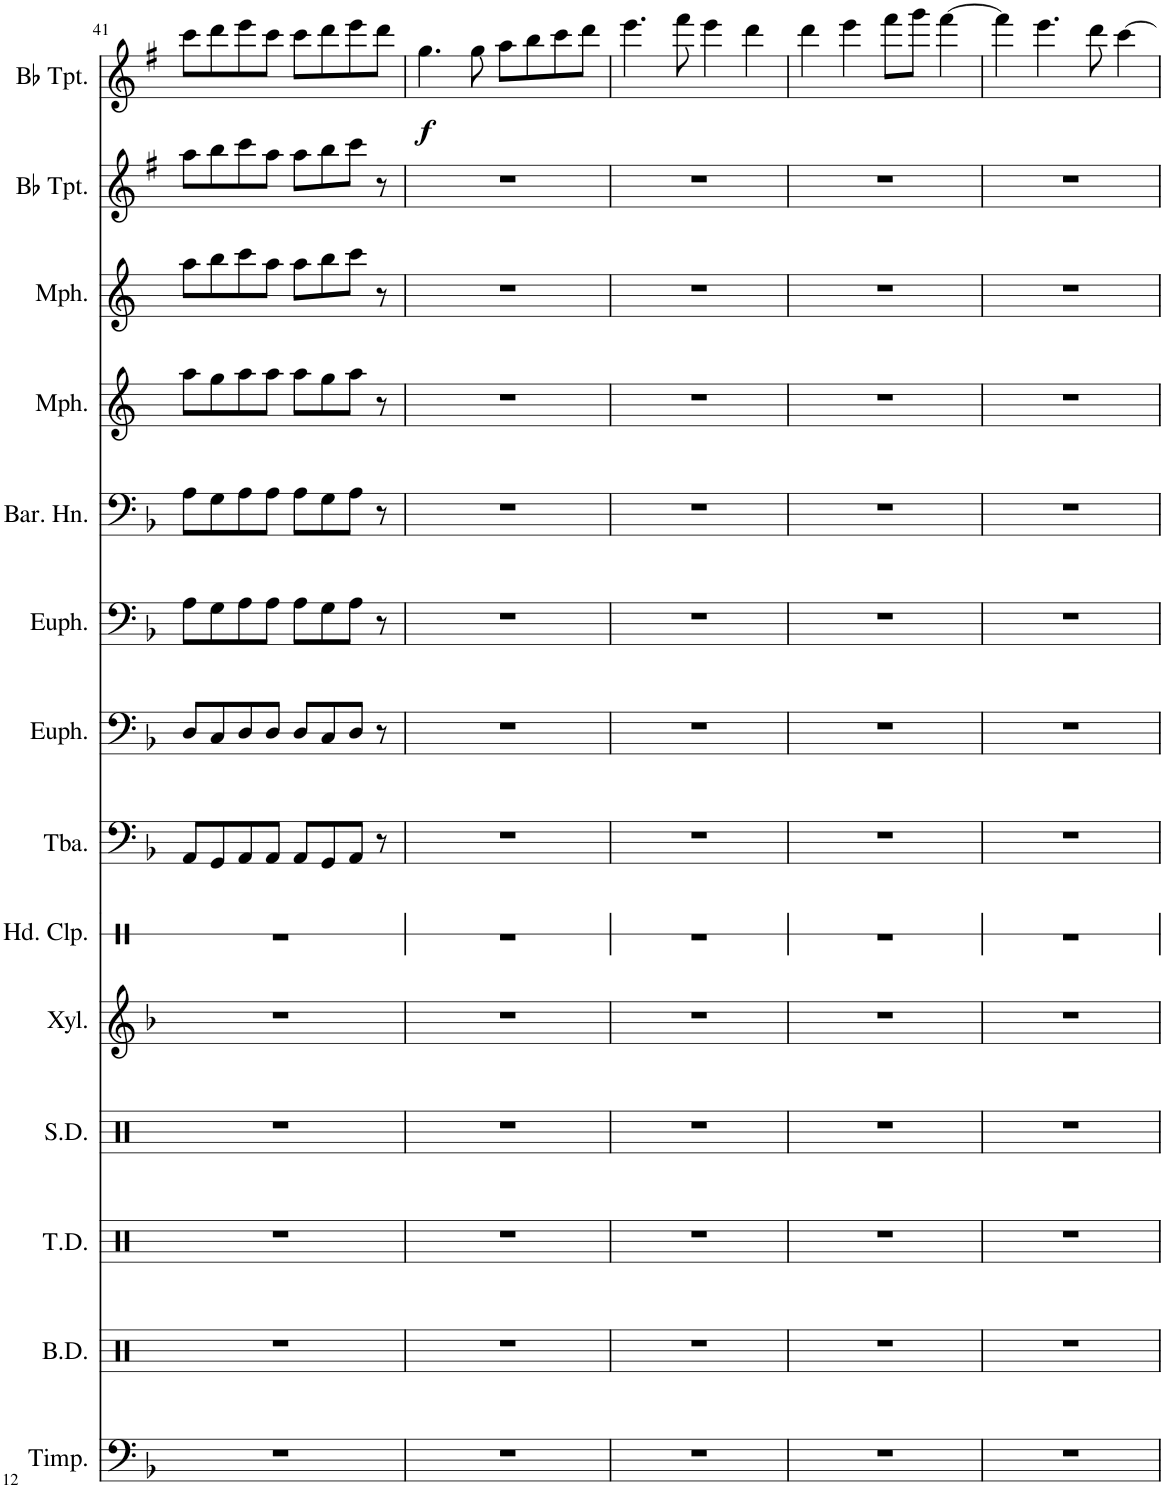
**kern	**kern	**kern	**kern	**kern	**kern	**kern	**kern	**kern	**kern	**kern	**kern	**kern	**kern	**dynam
*part14	*part13	*part12	*part11	*part10	*part9	*part8	*part7	*part6	*part5	*part4	*part3	*part2	*part1	*part1
*staff14	*staff13	*staff12	*staff11	*staff10	*staff9	*staff8	*staff7	*staff6	*staff5	*staff4	*staff3	*staff2	*staff1	*staff1
*I"Timpani	*I"Bass Drums	*I"Tenor Drums	*I"Snare Drum	*I"Xylophone	*I"Hand Clap	*I"Tuba	*I"Euphonium	*I"Euphonium	*I"Baritone Horn	*I"Mellophone	*I"Mellophone	*I"Bb Trumpet	*I"Bb Trumpet	*
*I'Timp.	*I'B.D.	*I'T.D.	*I'S.D.	*I'Xyl.	*I'Hd. Clp.	*I'Tba.	*I'Euph.	*I'Euph.	*I'Bar. Hn.	*I'Mph.	*I'Mph.	*I'Bb Tpt.	*I'Bb Tpt.	*
!!LO:PB:g=z
*clefF4	*clefX	*clefX	*clefX	*clefG2	*clefX	*clefF4	*clefF4	*clefF4	*clefF4	*clefG2	*clefG2	*clefG2	*clefG2	*
*	*	*	*	*Trd-7c-12	*	*	*	*	*Trd4c7	*Trd4c7	*Trd4c7	*Trd1c2	*Trd1c2	*
*k[b-]	*k[]	*k[]	*k[]	*k[b-]	*k[]	*k[b-]	*k[b-]	*k[b-]	*k[b-]	*k[]	*k[]	*k[f#]	*k[f#]	*
*M4/4	*M4/4	*M4/4	*M4/4	*M4/4	*M4/4	*M4/4	*M4/4	*M4/4	*M4/4	*M4/4	*M4/4	*M4/4	*M4/4	*
=41	=41	=41	=41	=41	=41	=41	=41	=41	=41	=41	=41	=41	=41	=41
1r	1r	1r	1r	1r	1r	8AA/L	8D/L	8A\L	8A\L	8aa\L	8aa\L	8aa\L	8ccc\L	.
.	.	.	.	.	.	8GG/	8C/	8G\	8G\	8gg\	8bb\	8bb\	8ddd\	.
.	.	.	.	.	.	8AA/	8D/	8A\	8A\	8aa\	8ccc\	8ccc\	8eee\	.
.	.	.	.	.	.	8AA/J	8D/J	8A\J	8A\J	8aa\J	8aa\J	8aa\J	8ccc\J	.
.	.	.	.	.	.	8AA/L	8D/L	8A\L	8A\L	8aa\L	8aa\L	8aa\L	8ccc\L	.
.	.	.	.	.	.	8GG/	8C/	8G\	8G\	8gg\	8bb\	8bb\	8ddd\	.
.	.	.	.	.	.	8AA/J	8D/J	8A\J	8A\J	8aa\J	8ccc\J	8ccc\J	8eee\	.
.	.	.	.	.	.	8r	8r	8r	8r	8r	8r	8r	8ddd\J	.
=42	=42	=42	=42	=42	=42	=42	=42	=42	=42	=42	=42	=42	=42	=42
!	!	!	!	!	!	!	!	!	!	!	!	!	!	!LO:DY:b
1r	1r	1r	1r	1r	1r	1r	1r	1r	1r	1r	1r	1r	4.gg\	f
.	.	.	.	.	.	.	.	.	.	.	.	.	8gg\	.
.	.	.	.	.	.	.	.	.	.	.	.	.	8aa\L	.
.	.	.	.	.	.	.	.	.	.	.	.	.	8bb\	.
.	.	.	.	.	.	.	.	.	.	.	.	.	8ccc\	.
.	.	.	.	.	.	.	.	.	.	.	.	.	8ddd\J	.
=43	=43	=43	=43	=43	=43	=43	=43	=43	=43	=43	=43	=43	=43	=43
1r	1r	1r	1r	1r	1r	1r	1r	1r	1r	1r	1r	1r	4.eee\	.
.	.	.	.	.	.	.	.	.	.	.	.	.	8fff#\	.
.	.	.	.	.	.	.	.	.	.	.	.	.	4eee\	.
.	.	.	.	.	.	.	.	.	.	.	.	.	4ddd\	.
=44	=44	=44	=44	=44	=44	=44	=44	=44	=44	=44	=44	=44	=44	=44
1r	1r	1r	1r	1r	1r	1r	1r	1r	1r	1r	1r	1r	4ddd\	.
.	.	.	.	.	.	.	.	.	.	.	.	.	4eee\	.
.	.	.	.	.	.	.	.	.	.	.	.	.	8fff#\L	.
.	.	.	.	.	.	.	.	.	.	.	.	.	8ggg\J	.
.	.	.	.	.	.	.	.	.	.	.	.	.	[4fff#\	.
=45	=45	=45	=45	=45	=45	=45	=45	=45	=45	=45	=45	=45	=45	=45
1r	1r	1r	1r	1r	1r	1r	1r	1r	1r	1r	1r	1r	4fff#\]	.
.	.	.	.	.	.	.	.	.	.	.	.	.	4.eee\	.
.	.	.	.	.	.	.	.	.	.	.	.	.	8ddd\	.
.	.	.	.	.	.	.	.	.	.	.	.	.	[4ccc\	.
=	=	=	=	=	=	=	=	=	=	=	=	=	=	=
*-	*-	*-	*-	*-	*-	*-	*-	*-	*-	*-	*-	*-	*-	*-
